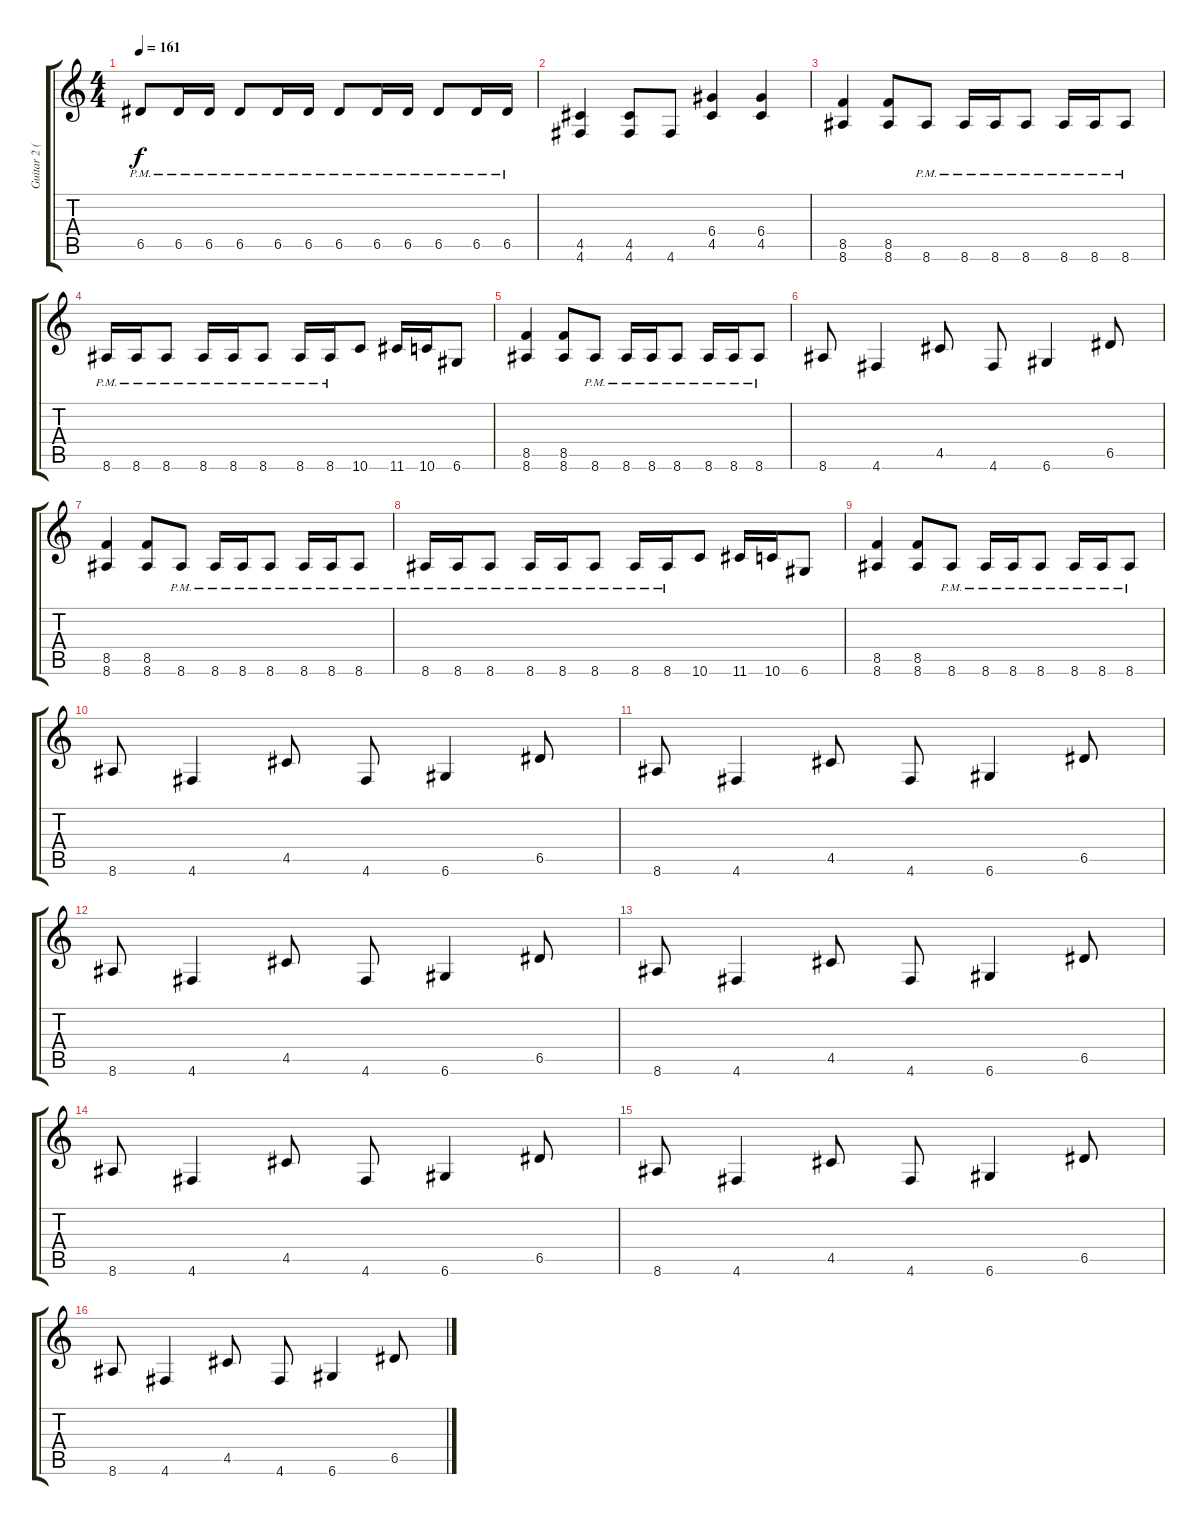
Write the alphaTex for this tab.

\track ("Guitar 2 (Rhythm)" "Guitar 2 (") {instrument overdrivenguitar}
\staff {score tabs}
\tuning (E4 B3 G3 D3 A2 D2) {hide}
\ts (4 4)
\tempo 161
\clef g2
\ks c
6.5{pm}.8{dy f} 6.5{pm}.16 6.5{pm}.16 6.5{pm}.8 6.5{pm}.16 6.5{pm}.16 6.5{pm}.8 6.5{pm}.16 6.5{pm}.16 6.5{pm}.8 6.5{pm}.16 6.5{pm}.16 |
(4.5 4.6).4 (4.5 4.6).8 4.6.8 (6.4 4.5).4 (6.4 4.5).4 |
(8.5 8.6).4 (8.5 8.6).8 8.6{pm}.8 8.6{pm}.16 8.6{pm}.16 8.6{pm}.8 8.6{pm}.16 8.6{pm}.16 8.6{pm}.8 |
8.6{pm}.16 8.6{pm}.16 8.6{pm}.8 8.6{pm}.16 8.6{pm}.16 8.6{pm}.8 8.6{pm}.16 8.6{pm}.16 10.6.8 11.6.16 10.6.16 6.6.8 |
(8.5 8.6).4 (8.5 8.6).8 8.6{pm}.8 8.6{pm}.16 8.6{pm}.16 8.6{pm}.8 8.6{pm}.16 8.6{pm}.16 8.6{pm}.8 |
8.6.8 4.6.4 4.5.8 4.6.8 6.6.4 6.5.8 |
(8.5 8.6).4 (8.5 8.6).8 8.6{pm}.8 8.6{pm}.16 8.6{pm}.16 8.6{pm}.8 8.6{pm}.16 8.6{pm}.16 8.6{pm}.8 |
8.6{pm}.16 8.6{pm}.16 8.6{pm}.8 8.6{pm}.16 8.6{pm}.16 8.6{pm}.8 8.6{pm}.16 8.6{pm}.16 10.6.8 11.6.16 10.6.16 6.6.8 |
(8.5 8.6).4 (8.5 8.6).8 8.6{pm}.8 8.6{pm}.16 8.6{pm}.16 8.6{pm}.8 8.6{pm}.16 8.6{pm}.16 8.6{pm}.8 |
8.6.8 4.6.4 4.5.8 4.6.8 6.6.4 6.5.8 |
8.6.8 4.6.4 4.5.8 4.6.8 6.6.4 6.5.8 |
8.6.8 4.6.4 4.5.8 4.6.8 6.6.4 6.5.8 |
8.6.8 4.6.4 4.5.8 4.6.8 6.6.4 6.5.8 |
8.6.8 4.6.4 4.5.8 4.6.8 6.6.4 6.5.8 |
8.6.8 4.6.4 4.5.8 4.6.8 6.6.4 6.5.8 |
8.6.8 4.6.4 4.5.8 4.6.8 6.6.4 6.5.8
